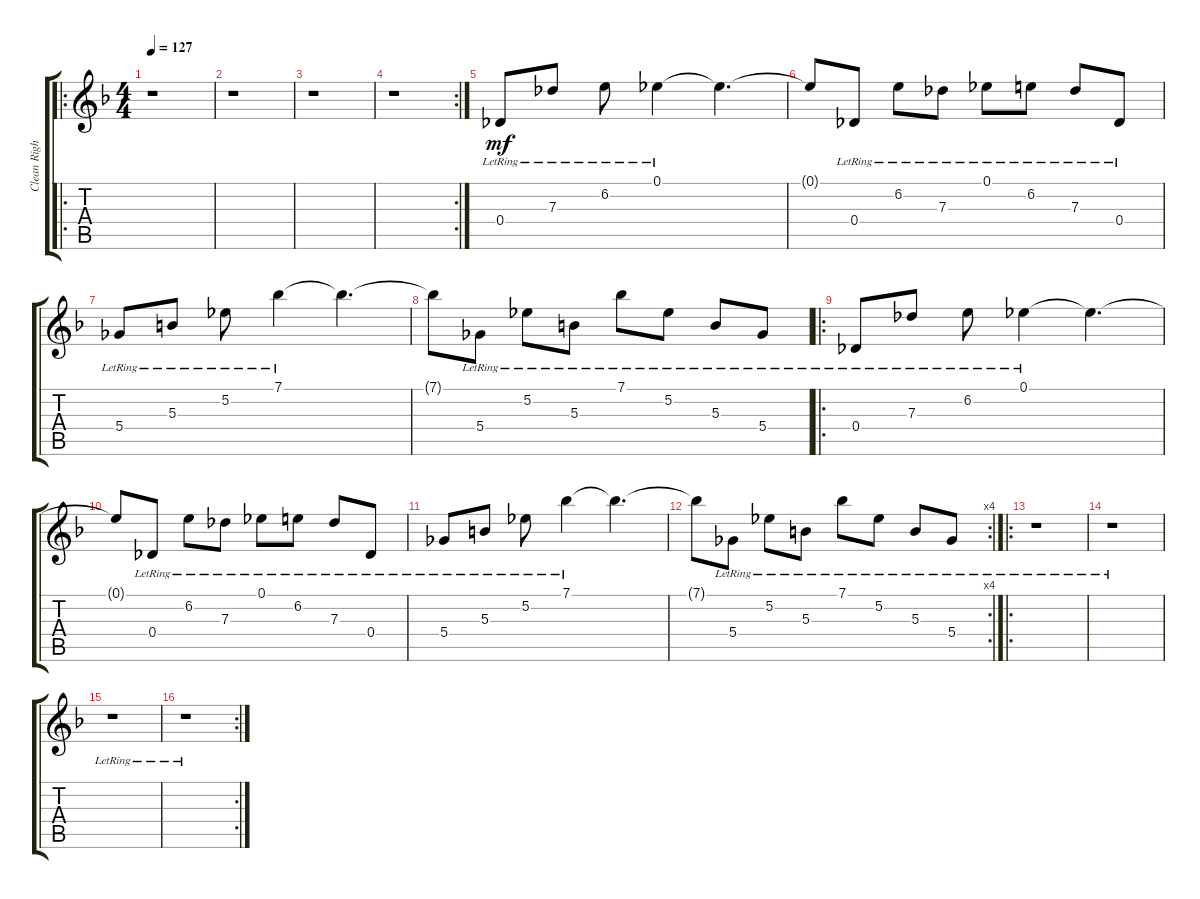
\track ("Clean Right" "Clean Righ") {instrument electricguitarclean}
\staff {score tabs}
\tuning (Eb4 Bb3 Gb3 Db3 Ab2 Eb2) {hide}
\ro
\ts (4 4)
\tempo 127
\clef g2
\ks f
r.1{dy mf} |
r.1 |
r.1 |
\rc 2
r.1 |
0.4{lr}.8 7.3{lr}.8 6.2{lr}.8 0.1{lr}.4 0.1{t}.4{d} |
0.1{t}.8 0.4{lr}.8 6.2{lr}.8 7.3{lr}.8 0.1{lr}.8 6.2{lr}.8 7.3{lr}.8 0.4{lr}.8 |
5.4{lr}.8 5.3{lr}.8 5.2{lr}.8 7.1{lr}.4 7.1{t}.4{d} |
7.1{t}.8 5.4{lr}.8 5.2{lr}.8 5.3{lr}.8 7.1{lr}.8 5.2{lr}.8 5.3{lr}.8 5.4{lr}.8 |
\ro
0.4{lr}.8 7.3{lr}.8 6.2{lr}.8 0.1{lr}.4 0.1{t}.4{d} |
0.1{t}.8 0.4{lr}.8 6.2{lr}.8 7.3{lr}.8 0.1{lr}.8 6.2{lr}.8 7.3{lr}.8 0.4{lr}.8 |
5.4{lr}.8 5.3{lr}.8 5.2{lr}.8 7.1{lr}.4 7.1{t}.4{d} |
\rc 4
7.1{t}.8 5.4{lr}.8 5.2{lr}.8 5.3{lr}.8 7.1{lr}.8 5.2{lr}.8 5.3{lr}.8 5.4{lr}.8 |
\ro
r.1 |
r.1 |
r.1 |
\rc 2
r.1
